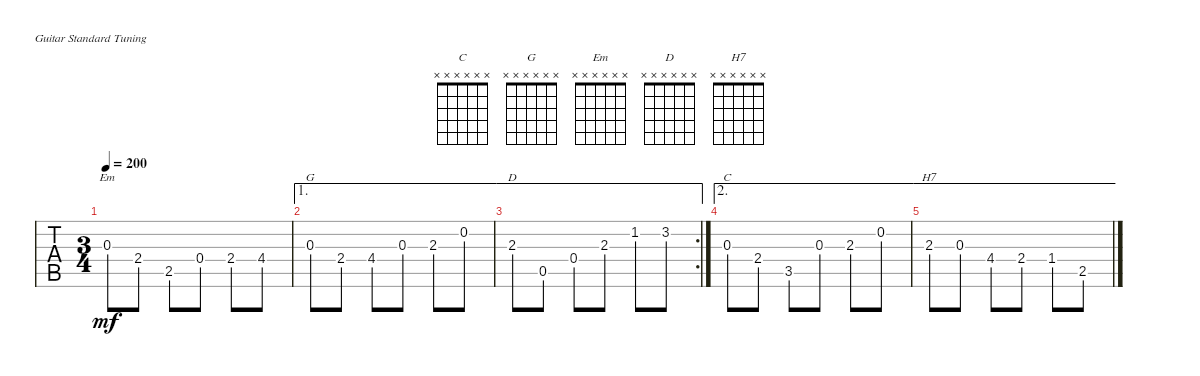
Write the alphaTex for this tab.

\defaultSystemsLayout 4
\bracketExtendMode groupsimilarinstruments
\singleTrackTrackNamePolicy hidden
\multiTrackTrackNamePolicy allsystems
\otherSystemsTrackNameOrientation horizontal
\track ("Steel Guitar" "S-Gt") {multiBarRest instrument acousticguitarsteel}
\staff {tabs}
\tuning (E4 B3 G3 D3 A2 E2)
\chord ("C" x x x x x x)
\chord ("G" x x x x x x)
\chord ("Em" x x x x x x)
\chord ("D" x x x x x x)
\chord ("H7" x x x x x x)
\ts (3 4)
\tempo 200
\clef g2
\ks c
0.3{ac}.8{ch "Em" dy mf} 2.4{hac}.8 2.5.8 0.4.8 2.4{ac}.8 4.4.8 |
\ae 1
0.3{ac}.8{ch "G"} 2.4{ac}.8 4.4{ac}.8 0.3{ac}.8 2.3{ac}.8 0.2{ac}.8 |
\ae 1
\rc 2
2.3{ac}.8{ch "D"} 0.5.8 0.4.8 2.3{ac}.8 1.2{hac}.8 3.2{hac}.8 |
\ae 2
0.3{ac}.8{ch "C"} 2.4.8 3.5.8 0.3{ac}.8 2.3{ac}.8 0.2{ac}.8 |
\ae 2
2.3{ac}.8{ch "H7"} 0.3{ac}.8 4.4{ac}.8 2.4{ac}.8 1.4{ac}.8 2.5{ac}.8
